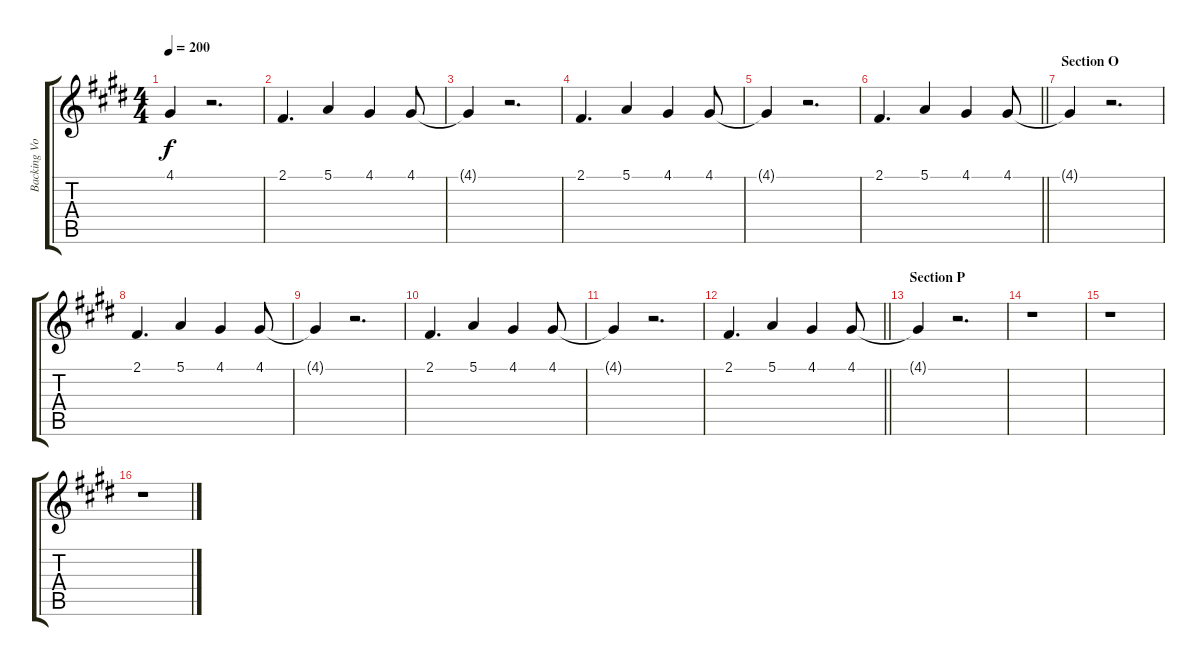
\track ("Backing Vocals" "Backing Vo") {instrument trumpet}
\staff {score tabs}
\tuning (E4 B3 G3 D3 A2 E2) {hide}
\ts (4 4)
\tempo 200
\clef g2
\ks e
4.1{t}.4{dy f} r.2{d} |
2.1.4{d} 5.1.4 4.1.4 4.1.8 |
4.1{t}.4 r.2{d} |
2.1.4{d} 5.1.4 4.1.4 4.1.8 |
4.1{t}.4 r.2{d} |
\barLineRight lightlight
2.1.4{d} 5.1.4 4.1.4 4.1.8 |
\section ("" "Section O")
4.1{t}.4 r.2{d} |
2.1.4{d} 5.1.4 4.1.4 4.1.8 |
4.1{t}.4 r.2{d} |
2.1.4{d} 5.1.4 4.1.4 4.1.8 |
4.1{t}.4 r.2{d} |
\barLineRight lightlight
2.1.4{d} 5.1.4 4.1.4 4.1.8 |
\section ("" "Section P")
4.1{t}.4 r.2{d} |
r.1 |
r.1 |
r.1
